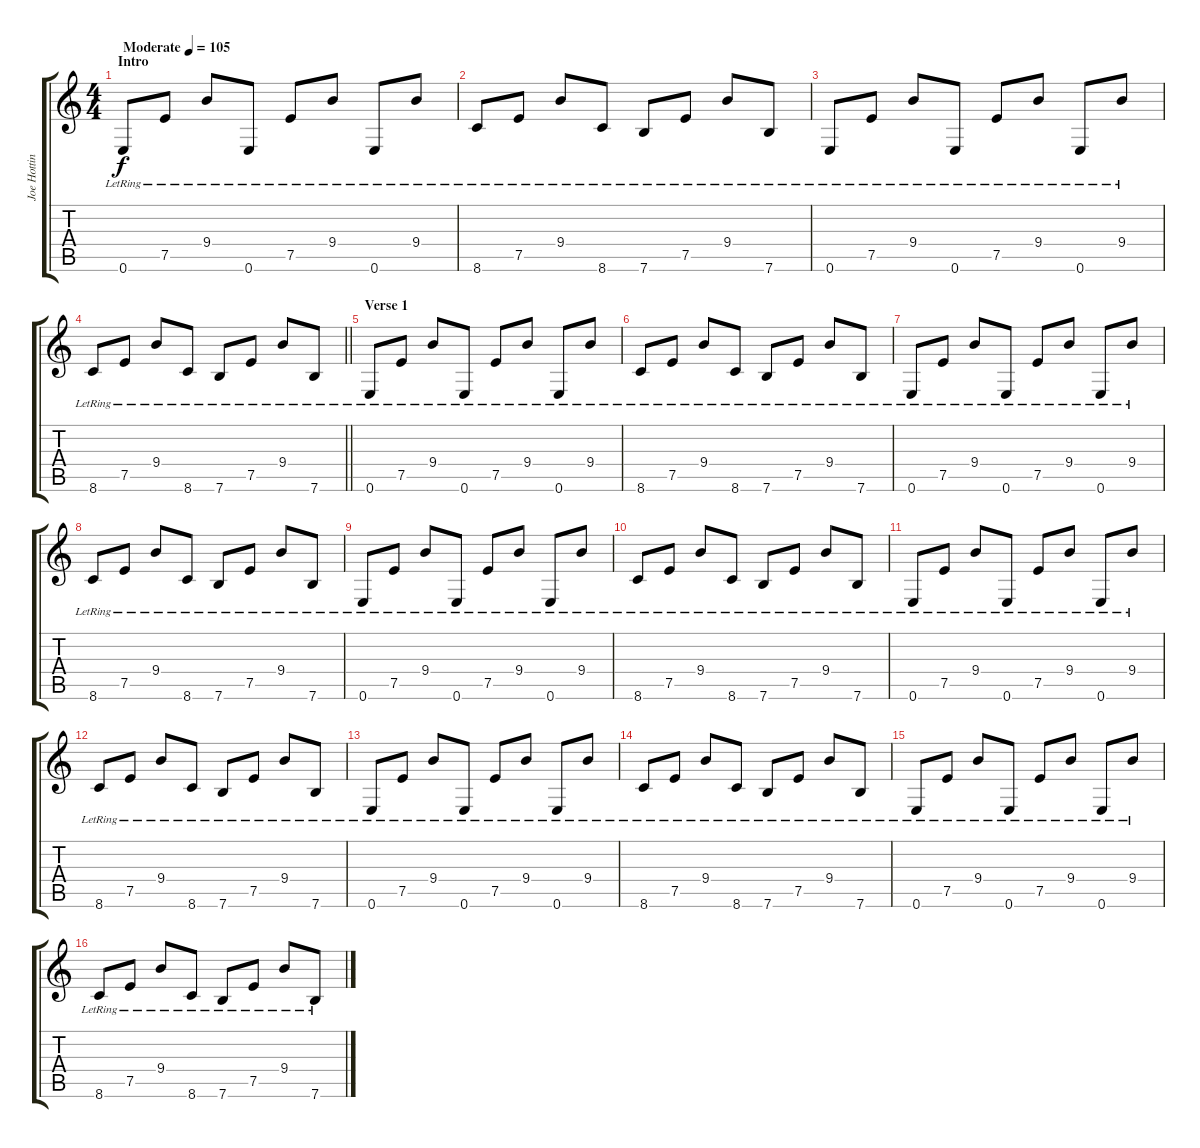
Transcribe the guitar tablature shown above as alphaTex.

\track ("Joe Hottinger" "Joe Hottin") {instrument electricguitarclean}
\staff {score tabs}
\tuning (E4 B3 G3 D3 A2 E2) {hide}
\ts (4 4)
\section ("" "Intro")
\tempo (105 "Moderate")
\clef g2
\ks c
0.6{lr}.8{dy f instrument electricguitarclean} 7.5{lr}.8 9.4{lr}.8 0.6{lr}.8 7.5{lr}.8 9.4{lr}.8 0.6{lr}.8 9.4{lr}.8 |
8.6{lr}.8 7.5{lr}.8 9.4{lr}.8 8.6{lr}.8 7.6{lr}.8 7.5{lr}.8 9.4{lr}.8 7.6{lr}.8 |
0.6{lr}.8 7.5{lr}.8 9.4{lr}.8 0.6{lr}.8 7.5{lr}.8 9.4{lr}.8 0.6{lr}.8 9.4{lr}.8 |
\barLineRight lightlight
8.6{lr}.8 7.5{lr}.8 9.4{lr}.8 8.6{lr}.8 7.6{lr}.8 7.5{lr}.8 9.4{lr}.8 7.6{lr}.8 |
\section ("" "Verse 1")
0.6{lr}.8 7.5{lr}.8 9.4{lr}.8 0.6{lr}.8 7.5{lr}.8 9.4{lr}.8 0.6{lr}.8 9.4{lr}.8 |
8.6{lr}.8 7.5{lr}.8 9.4{lr}.8 8.6{lr}.8 7.6{lr}.8 7.5{lr}.8 9.4{lr}.8 7.6{lr}.8 |
0.6{lr}.8 7.5{lr}.8 9.4{lr}.8 0.6{lr}.8 7.5{lr}.8 9.4{lr}.8 0.6{lr}.8 9.4{lr}.8 |
8.6{lr}.8 7.5{lr}.8 9.4{lr}.8 8.6{lr}.8 7.6{lr}.8 7.5{lr}.8 9.4{lr}.8 7.6{lr}.8 |
0.6{lr}.8 7.5{lr}.8 9.4{lr}.8 0.6{lr}.8 7.5{lr}.8 9.4{lr}.8 0.6{lr}.8 9.4{lr}.8 |
8.6{lr}.8 7.5{lr}.8 9.4{lr}.8 8.6{lr}.8 7.6{lr}.8 7.5{lr}.8 9.4{lr}.8 7.6{lr}.8 |
0.6{lr}.8 7.5{lr}.8 9.4{lr}.8 0.6{lr}.8 7.5{lr}.8 9.4{lr}.8 0.6{lr}.8 9.4{lr}.8 |
8.6{lr}.8 7.5{lr}.8 9.4{lr}.8 8.6{lr}.8 7.6{lr}.8 7.5{lr}.8 9.4{lr}.8 7.6{lr}.8 |
0.6{lr}.8 7.5{lr}.8 9.4{lr}.8 0.6{lr}.8 7.5{lr}.8 9.4{lr}.8 0.6{lr}.8 9.4{lr}.8 |
8.6{lr}.8 7.5{lr}.8 9.4{lr}.8 8.6{lr}.8 7.6{lr}.8 7.5{lr}.8 9.4{lr}.8 7.6{lr}.8 |
0.6{lr}.8 7.5{lr}.8 9.4{lr}.8 0.6{lr}.8 7.5{lr}.8 9.4{lr}.8 0.6{lr}.8 9.4{lr}.8 |
8.6{lr}.8 7.5{lr}.8 9.4{lr}.8 8.6{lr}.8 7.6{lr}.8 7.5{lr}.8 9.4{lr}.8 7.6{lr}.8
